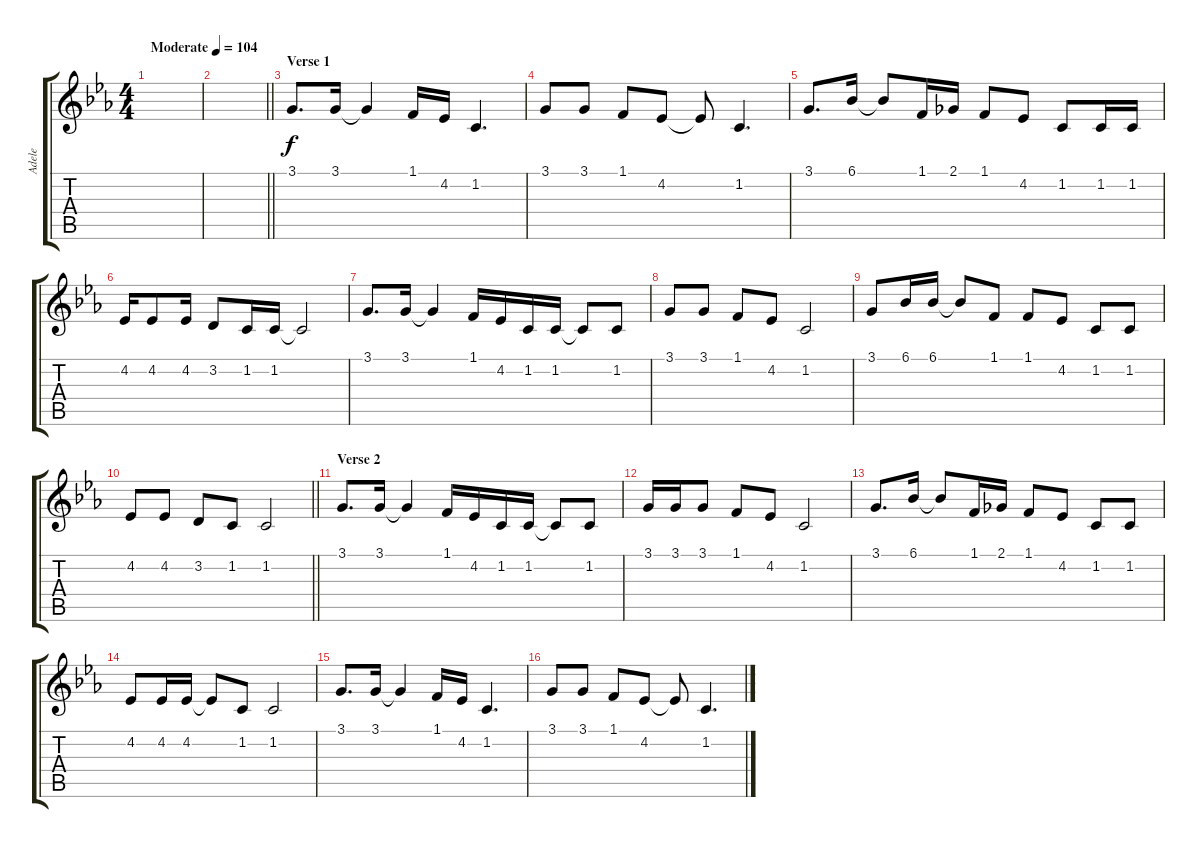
\track ("Adele" "Adele") {mute instrument tenorsax}
\staff {score tabs}
\tuning (E4 B3 G3 D3 A2 E2) {hide}
\ts (4 4)
\tempo (104 "Moderate")
\clef g2
\ks eb
|
\barLineRight lightlight
|
\section ("" "Verse 1")
3.1.8{d} 3.1.16 3.1{t}.4 1.1.16 4.2.16 1.2.4{d} |
3.1.8 3.1.8 1.1.8 4.2.8 4.2{t}.8 1.2.4{d} |
3.1.8{d} 6.1.16 6.1{t}.8 1.1.16 2.1.16 1.1.8 4.2.8 1.2.8 1.2.16 1.2.16 |
4.2.16 4.2.8 4.2.16 3.2.8 1.2.16 1.2.16 1.2{t}.2 |
3.1.8{d} 3.1.16 3.1{t}.4 1.1.16 4.2.16 1.2.16 1.2.16 1.2{t}.8 1.2.8 |
3.1.8 3.1.8 1.1.8 4.2.8 1.2.2 |
3.1.8 6.1.16 6.1.16 6.1{t}.8 1.1.8 1.1.8 4.2.8 1.2.8 1.2.8 |
\barLineRight lightlight
4.2.8 4.2.8 3.2.8 1.2.8 1.2.2 |
\section ("" "Verse 2")
3.1.8{d} 3.1.16 3.1{t}.4 1.1.16 4.2.16 1.2.16 1.2.16 1.2{t}.8 1.2.8 |
3.1.16 3.1.16 3.1.8 1.1.8 4.2.8 1.2.2 |
3.1.8{d} 6.1.16 6.1{t}.8 1.1.16 2.1.16 1.1.8 4.2.8 1.2.8 1.2.8 |
4.2.8 4.2.16 4.2.16 4.2{t}.8 1.2.8 1.2.2 |
3.1.8{d} 3.1.16 3.1{t}.4 1.1.16 4.2.16 1.2.4{d} |
3.1.8 3.1.8 1.1.8 4.2.8 4.2{t}.8 1.2.4{d}
